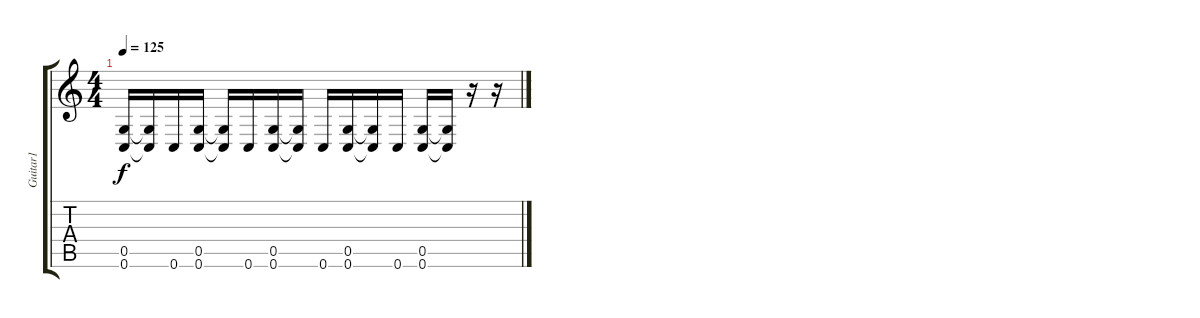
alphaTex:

\track ("Guitar1" "Guitar1") {instrument distortionguitar}
\staff {score tabs}
\tuning (D4 A3 F3 C3 G2 C2) {hide}
\ts (4 4)
\tempo 125
\clef g2
\ks c
(0.5 0.6).16{dy f} (0.5{t} 0.6{t}).16 0.6.16 (0.5 0.6).16 (0.5{t} 0.6{t}).16 0.6.16 (0.5 0.6).16 (0.5{t} 0.6{t}).16 0.6.16 (0.5 0.6).16 (0.5{t} 0.6{t}).16 0.6.16 (0.5 0.6).16 (0.5{t} 0.6{t}).16 r.16 r.16
